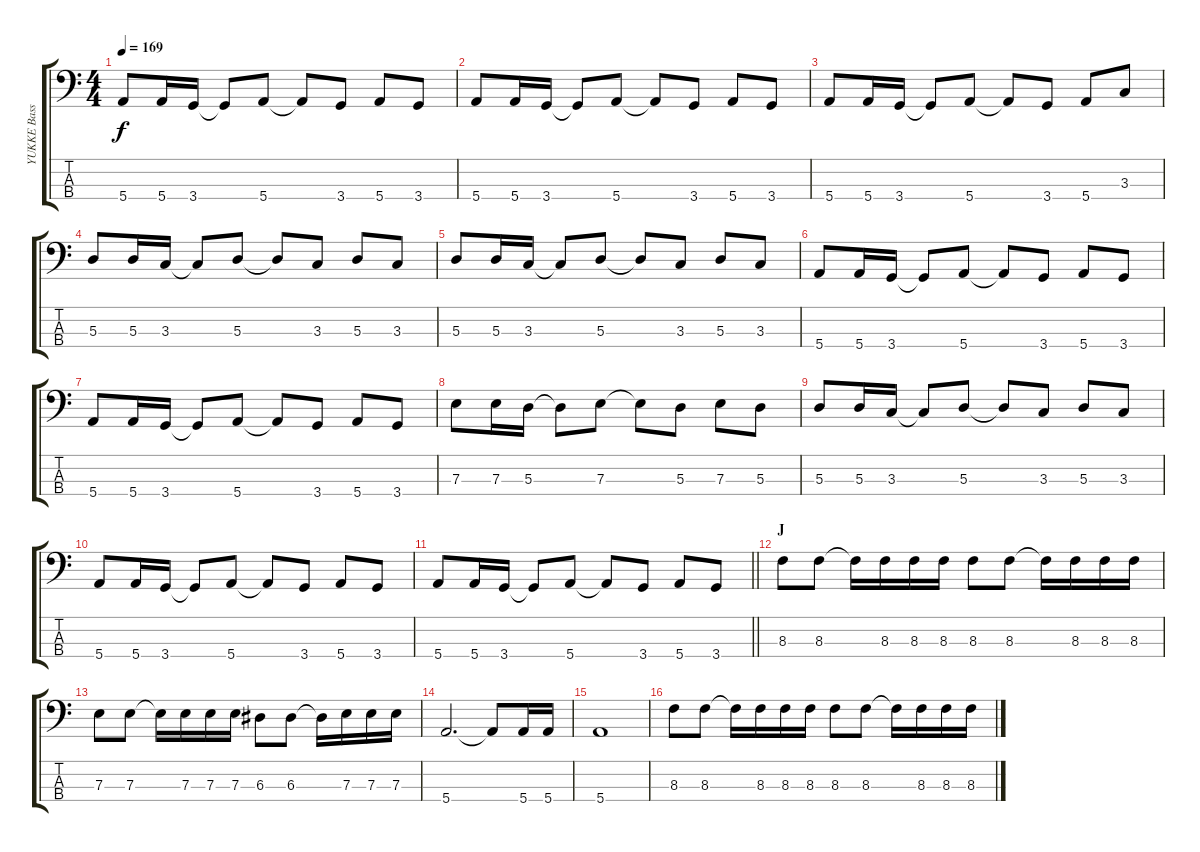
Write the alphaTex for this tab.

\track ("YUKKE Bass" "YUKKE Bass") {instrument electricbassfinger}
\staff {score tabs}
\tuning (G2 D2 A1 E1) {hide}
\ts (4 4)
\tempo 169
\clef f4
\ks c
5.4.8{dy f} 5.4.16 3.4.16 3.4{t}.8 5.4.8 5.4{t}.8 3.4.8 5.4.8 3.4.8 |
5.4.8 5.4.16 3.4.16 3.4{t}.8 5.4.8 5.4{t}.8 3.4.8 5.4.8 3.4.8 |
5.4.8 5.4.16 3.4.16 3.4{t}.8 5.4.8 5.4{t}.8 3.4.8 5.4.8 3.3.8 |
5.3.8 5.3.16 3.3.16 3.3{t}.8 5.3.8 5.3{t}.8 3.3.8 5.3.8 3.3.8 |
5.3.8 5.3.16 3.3.16 3.3{t}.8 5.3.8 5.3{t}.8 3.3.8 5.3.8 3.3.8 |
5.4.8 5.4.16 3.4.16 3.4{t}.8 5.4.8 5.4{t}.8 3.4.8 5.4.8 3.4.8 |
5.4.8 5.4.16 3.4.16 3.4{t}.8 5.4.8 5.4{t}.8 3.4.8 5.4.8 3.4.8 |
7.3.8 7.3.16 5.3.16 5.3{t}.8 7.3.8 7.3{t}.8 5.3.8 7.3.8 5.3.8 |
5.3.8 5.3.16 3.3.16 3.3{t}.8 5.3.8 5.3{t}.8 3.3.8 5.3.8 3.3.8 |
5.4.8 5.4.16 3.4.16 3.4{t}.8 5.4.8 5.4{t}.8 3.4.8 5.4.8 3.4.8 |
\barLineRight lightlight
5.4.8 5.4.16 3.4.16 3.4{t}.8 5.4.8 5.4{t}.8 3.4.8 5.4.8 3.4.8 |
\section ("" "J")
8.3.8 8.3.8 8.3{t}.16 8.3.16 8.3.16 8.3.16 8.3.8 8.3.8 8.3{t}.16 8.3.16 8.3.16 8.3.16 |
7.3.8 7.3.8 7.3{t}.16 7.3.16 7.3.16 7.3.16 6.3.8 6.3.8 6.3{t}.16 7.3.16 7.3.16 7.3.16 |
5.4.2{d} 5.4{t}.8 5.4.16 5.4.16 |
5.4.1 |
8.3.8 8.3.8 8.3{t}.16 8.3.16 8.3.16 8.3.16 8.3.8 8.3.8 8.3{t}.16 8.3.16 8.3.16 8.3.16
